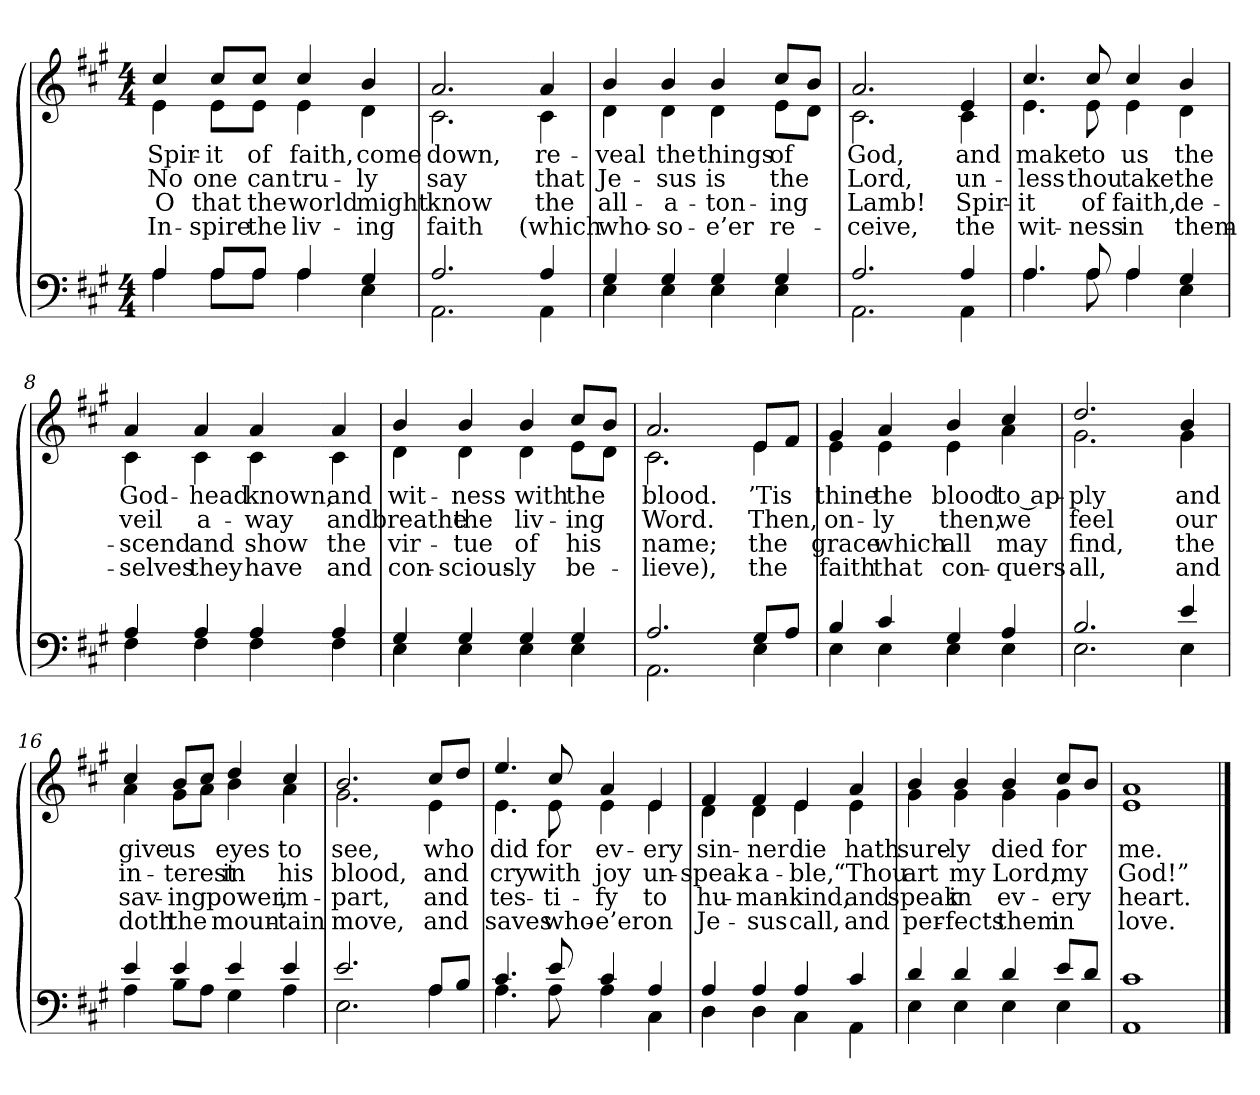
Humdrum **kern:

**kern	**kern	**text	**text	**text	**text
*part2	*part1	*part1	*part1	*part1	*part1
*staff2	*staff1	*staff1	*staff1	*staff1	*staff1
*clefF4	*clefG2	*	*	*	*
*k[f#c#g#]	*k[f#c#g#]	*	*	*	*
*M4/4	*M4/4	*	*	*	*
=1	=1	=1	=1	=1	=1
*^	*	*	*	*	*
!	!	!LO:TX:b:i:t=Verse	!	!	!	!
!	!	!	!LO:LY:b	!LO:LY:b	!LO:LY:b	!LO:LY:b
*	*	*^	*	*	*	*
4A/	4A\	4cc#/	4e\	Spir-	No	O	In-
!	!	!	!	!LO:LY:b	!LO:LY:b	!LO:LY:b	!LO:LY:b
8A/L	8A\L	8cc#/L	8e\L	-it	one	that	-spire
!	!	!	!	!LO:LY:b	!LO:LY:b	!LO:LY:b	!LO:LY:b
8A/J	8A\J	8cc#/J	8e\J	of	can	the	the
!	!	!	!	!LO:LY:b	!LO:LY:b	!LO:LY:b	!LO:LY:b
4A/	4A\	4cc#/	4e\	faith,	tru-	world	liv-
!	!	!	!	!LO:LY:b	!LO:LY:b	!LO:LY:b	!LO:LY:b
4G#/	4E\	4b/	4d\	come	-ly	might	-ing
=2	=2	=2	=2	=2	=2	=2	=2
!	!	!	!	!LO:LY:b	!LO:LY:b	!LO:LY:b	!LO:LY:b
2.A/	2.AA\	2.a/	2.c#\	down,	say	know	faith
!!LO:LB:g=z	!!
=3-	=3-	=3-	=3-	=3-	=3-	=3-	=3-
!	!	!	!	!LO:LY:b	!LO:LY:b	!LO:LY:b	!LO:LY:b
4A/	4AA\	4a/	4c#\	re-	that	the	(which
=4	=4	=4	=4	=4	=4	=4	=4
!	!	!	!	!LO:LY:b	!LO:LY:b	!LO:LY:b	!LO:LY:b
4G#/	4E\	4b/	4d\	-veal	Je-	all-	who-
!	!	!	!	!LO:LY:b	!LO:LY:b	!LO:LY:b	!LO:LY:b
4G#/	4E\	4b/	4d\	the	-sus	-a-	-so-
!	!	!	!	!LO:LY:b	!LO:LY:b	!LO:LY:b	!LO:LY:b
4G#/	4E\	4b/	4d\	things	is	-ton-	-e’er
!	!	!	!	!LO:LY:b	!LO:LY:b	!LO:LY:b	!LO:LY:b
4G#/	4E\	8cc#/L	8e\L	of	the	-ing	re-
.	.	8b/J	8d\J	.	.	.	.
=5	=5	=5	=5	=5	=5	=5	=5
!	!	!	!	!LO:LY:b	!LO:LY:b	!LO:LY:b	!LO:LY:b
2.A/	2.AA\	2.a/	2.c#\	God,	Lord,	Lamb!	-ceive,
!!LO:LB:g=z	!!
=6-	=6-	=6-	=6-	=6-	=6-	=6-	=6-
!	!	!	!	!LO:LY:b	!LO:LY:b	!LO:LY:b	!LO:LY:b
4A/	4AA\	4e/	4c#\	and	un-	Spir-	the
=7	=7	=7	=7	=7	=7	=7	=7
!	!	!	!	!LO:LY:b	!LO:LY:b	!LO:LY:b	!LO:LY:b
4.A/	4.A\	4.cc#/	4.e\	make	-less	-it	wit-
!	!	!	!	!LO:LY:b	!LO:LY:b	!LO:LY:b	!LO:LY:b
8A/	8A\	8cc#/	8e\	to	thou	of	-ness
!	!	!	!	!LO:LY:b	!LO:LY:b	!LO:LY:b	!LO:LY:b
4A/	4A\	4cc#/	4e\	us	take	faith,	in
!	!	!	!	!LO:LY:b	!LO:LY:b	!LO:LY:b	!LO:LY:b
4G#/	4E\	4b/	4d\	the	the	de-	them-
=8	=8	=8	=8	=8	=8	=8	=8
!	!	!	!	!LO:LY:b	!LO:LY:b	!LO:LY:b	!LO:LY:b
4A/	4F#\	4a/	4c#\	God-	veil	-scend	-selves
!	!	!	!	!LO:LY:b	!LO:LY:b	!LO:LY:b	!LO:LY:b
4A/	4F#\	4a/	4c#\	-head	a-	and	they
!	!	!	!	!LO:LY:b	!LO:LY:b	!LO:LY:b	!LO:LY:b
4A/	4F#\	4a/	4c#\	known,	-way	show	have
!!LO:LB:g=z	!!
=9-	=9-	=9-	=9-	=9-	=9-	=9-	=9-
!	!	!	!	!LO:LY:b	!LO:LY:b	!LO:LY:b	!LO:LY:b
4A/	4F#\	4a/	4c#\	and	and	the	and
=10	=10	=10	=10	=10	=10	=10	=10
!	!	!	!	!LO:LY:b	!LO:LY:b	!LO:LY:b	!LO:LY:b
4G#/	4E\	4b/	4d\	wit-	breathe	vir-	con-
!	!	!	!	!LO:LY:b	!LO:LY:b	!LO:LY:b	!LO:LY:b
4G#/	4E\	4b/	4d\	-ness	the	-tue	-scious-
!	!	!	!	!LO:LY:b	!LO:LY:b	!LO:LY:b	!LO:LY:b
4G#/	4E\	4b/	4d\	with	liv-	of	-ly
!	!	!	!	!LO:LY:b	!LO:LY:b	!LO:LY:b	!LO:LY:b
4G#/	4E\	8cc#/L	8e\L	the	-ing	his	be-
.	.	8b/J	8d\J	.	.	.	.
=11	=11	=11	=11	=11	=11	=11	=11
!	!	!	!	!LO:LY:b	!LO:LY:b	!LO:LY:b	!LO:LY:b
2.A/	2.AA\	2.a/	2.c#\	blood.	Word.	name;	-lieve),
!!LO:LB:g=z	!!
=12-	=12-	=12-	=12-	=12-	=12-	=12-	=12-
!	!	!	!	!LO:LY:b	!LO:LY:b	!LO:LY:b	!LO:LY:b
8G#/L	4E\	8e/L	4e\	’Tis	Then,	the	the
8A/J	.	8f#/J	.	.	.	.	.
=13	=13	=13	=13	=13	=13	=13	=13
!	!	!	!	!LO:LY:b	!LO:LY:b	!LO:LY:b	!LO:LY:b
4B/	4E\	4g#/	4e\	thine	on-	grace	faith
!	!	!	!	!LO:LY:b	!LO:LY:b	!LO:LY:b	!LO:LY:b
4c#/	4E\	4a/	4e\	the	-ly	which	that
!	!	!	!	!LO:LY:b	!LO:LY:b	!LO:LY:b	!LO:LY:b
4G#/	4E\	4b/	4e\	blood	then,	all	con-
!	!	!	!	!LO:LY:b	!LO:LY:b	!LO:LY:b	!LO:LY:b
4A/	4E\	4cc#/	4a\	to ap-	we	may	-quers
=14	=14	=14	=14	=14	=14	=14	=14
!	!	!	!	!LO:LY:b	!LO:LY:b	!LO:LY:b	!LO:LY:b
2.B/	2.E\	2.dd/	2.g#\	-ply	feel	find,	all,
!!LO:LB:g=z	!!
=15-	=15-	=15-	=15-	=15-	=15-	=15-	=15-
!	!	!	!	!LO:LY:b	!LO:LY:b	!LO:LY:b	!LO:LY:b
4e/	4E\	4b/	4g#\	and	our	the	and
=16	=16	=16	=16	=16	=16	=16	=16
!	!	!	!	!LO:LY:b	!LO:LY:b	!LO:LY:b	!LO:LY:b
4e/	4A\	4cc#/	4a\	give	in-	sav-	doth
!	!	!	!	!LO:LY:b	!LO:LY:b	!LO:LY:b	!LO:LY:b
4e/	8B\L	8b/L	8g#\L	us	-terest	-ing	the
.	8A\J	8cc#/J	8a\J	.	.	.	.
!	!	!	!	!LO:LY:b	!LO:LY:b	!LO:LY:b	!LO:LY:b
4e/	4G#\	4dd/	4b\	eyes	in	power,	moun-
!	!	!	!	!LO:LY:b	!LO:LY:b	!LO:LY:b	!LO:LY:b
4e/	4A\	4cc#/	4a\	to	his	im-	-tain
=17	=17	=17	=17	=17	=17	=17	=17
!	!	!	!	!LO:LY:b	!LO:LY:b	!LO:LY:b	!LO:LY:b
2.e/	2.E\	2.b/	2.g#\	see,	blood,	-part,	move,
!!LO:LB:g=z	!!
=18-	=18-	=18-	=18-	=18-	=18-	=18-	=18-
!	!	!	!	!LO:LY:b	!LO:LY:b	!LO:LY:b	!LO:LY:b
8A/L	4A\	8cc#/L	4e\	who	and	and	and
8B/J	.	8dd/J	.	.	.	.	.
=19	=19	=19	=19	=19	=19	=19	=19
!	!	!	!	!LO:LY:b	!LO:LY:b	!LO:LY:b	!LO:LY:b
4.c#/	4.A\	4.ee/	4.e\	did	cry	tes-	saves
!	!	!	!	!LO:LY:b	!LO:LY:b	!LO:LY:b	!LO:LY:b
8e/	8A\	8cc#/	8e\	for	with	-ti-	who-
!	!	!	!	!LO:LY:b	!LO:LY:b	!LO:LY:b	!LO:LY:b
4c#/	4A\	4a/	4e\	ev-	joy	-fy	-e’er
!	!	!	!	!LO:LY:b	!LO:LY:b	!LO:LY:b	!LO:LY:b
4A/	4C#\	4e/	4e\	-ery	un-	to	on
=20	=20	=20	=20	=20	=20	=20	=20
!	!	!	!	!LO:LY:b	!LO:LY:b	!LO:LY:b	!LO:LY:b
4A/	4D\	4f#/	4d\	sin-	-speak-	hu-	Je-
!	!	!	!	!LO:LY:b	!LO:LY:b	!LO:LY:b	!LO:LY:b
4A/	4D\	4f#/	4d\	-ner	-a-	-man-	-sus
!	!	!	!	!LO:LY:b	!LO:LY:b	!LO:LY:b	!LO:LY:b
4A/	4C#\	4e/	4e\	die	-ble,	-kind,	call,
!!LO:LB:g=z	!!
=21-	=21-	=21-	=21-	=21-	=21-	=21-	=21-
!	!	!	!	!LO:LY:b	!LO:LY:b	!LO:LY:b	!LO:LY:b
4c#/	4AA\	4a/	4e\	hath	“Thou	and	and
=22	=22	=22	=22	=22	=22	=22	=22
!	!	!	!	!LO:LY:b	!LO:LY:b	!LO:LY:b	!LO:LY:b
4d/	4E\	4b/	4g#\	sure-	art	speak	per-
!	!	!	!	!LO:LY:b	!LO:LY:b	!LO:LY:b	!LO:LY:b
4d/	4E\	4b/	4g#\	-ly	my	in	-fects
!	!	!	!	!LO:LY:b	!LO:LY:b	!LO:LY:b	!LO:LY:b
4d/	4E\	4b/	4g#\	died	Lord,	ev-	them
!	!	!	!	!LO:LY:b	!LO:LY:b	!LO:LY:b	!LO:LY:b
8e/L	4E\	8cc#/L	4g#\	for	my	-ery	in
8d/J	.	8b/J	.	.	.	.	.
=23	=23	=23	=23	=23	=23	=23	=23
!	!	!	!	!LO:LY:b	!LO:LY:b	!LO:LY:b	!LO:LY:b
1c#	1AA	1a	1e	me.	God!”	heart.	love.
*v	*v	*	*	*	*	*	*
*	*v	*v	*	*	*	*
==	==	==	==	==	==
*-	*-	*-	*-	*-	*-
